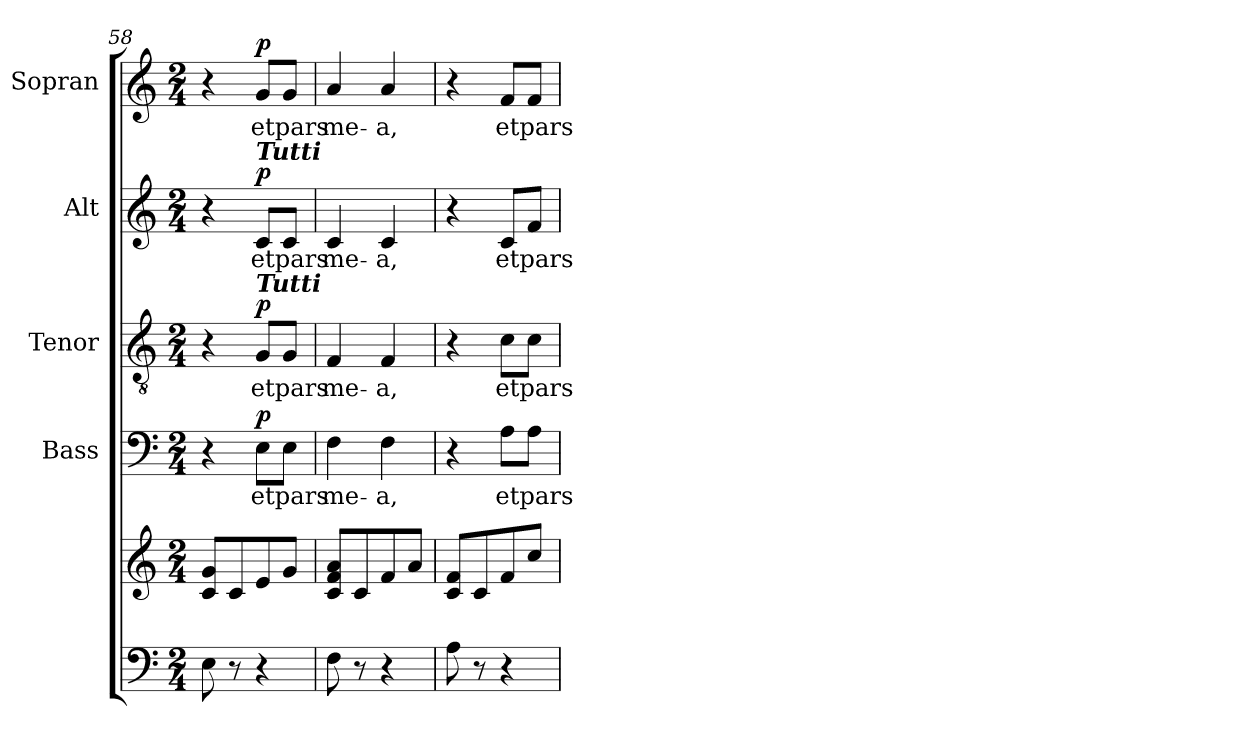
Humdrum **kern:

**kern	**kern	**kern	**text	**dynam	**kern	**text	**dynam	**kern	**text	**dynam	**kern	**text	**dynam
*part5	*part5	*part4	*part4	*part4	*part3	*part3	*part3	*part2	*part2	*part2	*part1	*part1	*part1
*staff6	*staff5	*staff4	*staff4	*staff4	*staff3	*staff3	*staff3	*staff2	*staff2	*staff2	*staff1	*staff1	*staff1
*	*	*I"Bass	*	*	*I"Tenor	*	*	*I"Alt	*	*	*I"Sopran	*	*
*	*	*I'B.	*	*	*I'T.	*	*	*I'A.	*	*	*I'S.	*	*
*clefF4	*clefG2	*clefF4	*	*	*clefGv2	*	*	*clefG2	*	*	*clefG2	*	*
*k[]	*k[]	*k[]	*	*	*k[]	*	*	*k[]	*	*	*k[]	*	*
*C:	*C:	*C:	*	*	*C:	*	*	*C:	*	*	*C:	*	*
*M2/4	*M2/4	*M2/4	*	*	*M2/4	*	*	*M2/4	*	*	*M2/4	*	*
=58	=58	=58	=58	=58	=58	=58	=58	=58	=58	=58	=58	=58	=58
8E\	8c/ 8g/L	4r	.	.	4r	.	.	4r	.	.	4r	.	.
8r	8c/	.	.	.	.	.	.	.	.	.	.	.	.
!	!	!	!	!	!	!	!	!LO:TX:a:Bi:t=Tutti	!	!	!	!	!
!	!	!	!	!	!LO:TX:a:Bi:t=Tutti	!	!	!	!	!	!	!	!
!	!	!	!LO:LY:b	!LO:DY:a	!	!LO:LY:b	!LO:DY:a	!	!LO:LY:b	!LO:DY:a	!	!LO:LY:b	!LO:DY:a
4r	8e/	8E\L	et	p	8G/L	et	p	8c/L	et	p	8g/L	et	p
!	!	!	!LO:LY:b	!	!	!LO:LY:b	!	!	!LO:LY:b	!	!	!LO:LY:b	!
.	8g/J	8E\J	pars	.	8G/J	pars	.	8c/J	pars	.	8g/J	pars	.
=59	=59	=59	=59	=59	=59	=59	=59	=59	=59	=59	=59	=59	=59
!	!	!	!LO:LY:b	!	!	!LO:LY:b	!	!	!LO:LY:b	!	!	!LO:LY:b	!
8F\	8c/ 8f/ 8a/L	4F\	me-	.	4F/	me-	.	4c/	me-	.	4a/	me-	.
8r	8c/	.	.	.	.	.	.	.	.	.	.	.	.
!	!	!	!LO:LY:b	!	!	!LO:LY:b	!	!	!LO:LY:b	!	!	!LO:LY:b	!
4r	8f/	4F\	-a,	.	4F/	-a,	.	4c/	-a,	.	4a/	-a,	.
.	8a/J	.	.	.	.	.	.	.	.	.	.	.	.
=60	=60	=60	=60	=60	=60	=60	=60	=60	=60	=60	=60	=60	=60
8A\	8c/ 8f/L	4r	.	.	4r	.	.	4r	.	.	4r	.	.
8r	8c/	.	.	.	.	.	.	.	.	.	.	.	.
!	!	!	!LO:LY:b	!	!	!LO:LY:b	!	!	!LO:LY:b	!	!	!LO:LY:b	!
4r	8f/	8A\L	et	.	8c\L	et	.	8c/L	et	.	8f/L	et	.
!	!	!	!LO:LY:b	!	!	!LO:LY:b	!	!	!LO:LY:b	!	!	!LO:LY:b	!
.	8cc/J	8A\J	pars	.	8c\J	pars	.	8f/J	pars	.	8f/J	pars	.
=	=	=	=	=	=	=	=	=	=	=	=	=	=
*-	*-	*-	*-	*-	*-	*-	*-	*-	*-	*-	*-	*-	*-
